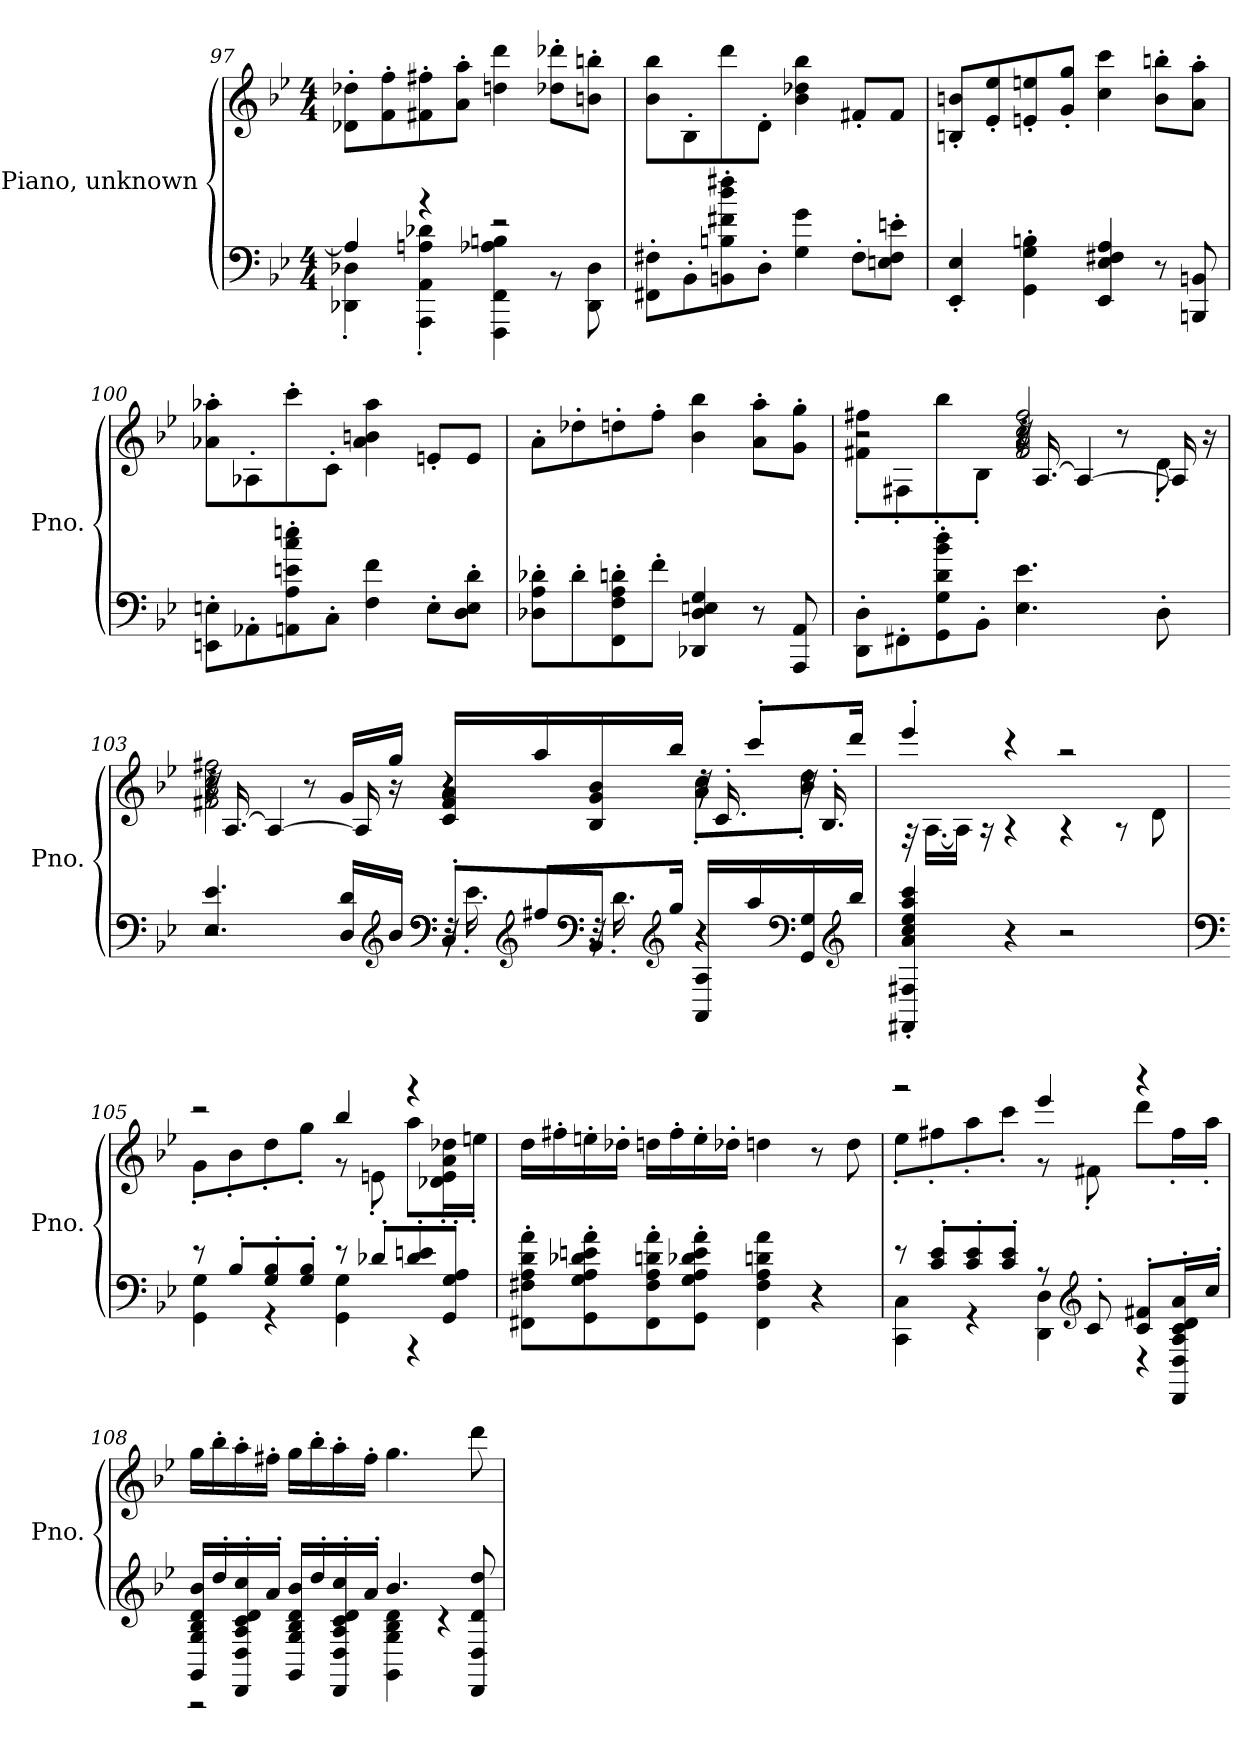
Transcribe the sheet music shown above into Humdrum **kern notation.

**kern	**kern
*part1	*part1
*staff2	*staff1
*I"Piano, unknown	*
*I'Pno.	*
!!LO:LB:g=z
*clefF4	*clefG2
*k[b-e-]	*k[b-e-]
*M4/4	*M4/4
=97	=97
*^	*
4A-/]	4DD-X\' 4D-X\'	8d-X\' 8dd-X\'L
.	.	8f\' 8ff\'
4r	4AAA\' 4AA\' 4An\' 4d-X\'	8f#X\' 8ff#X\'
.	.	8a\' 8aa\'J
2r	4FFF\ 4FF\ 4A-X\ 4Bn\	4ddn\ 4ddd\
.	8r	8dd-X\' 8ddd-X\'L
.	8DD-\ 8D-\	8bn\' 8bbn\'J
*v	*v	*
=98	=98
8FF#X\' 8F#X\'L	8b-\ 8bb-\L
8BB-'\	8B-'\
8BBn\' 8Bn\' 8f#X\' 8dd\' 8ff#X\'	8ddd\
8D'\J	8d'\J
4G\ 4g\	4b-\ 4dd-X\ 4bb-\
8F#'\L	8f#X'/L
8En\' 8F#\' 8en\'J	8f#/J
=99	=99
4EE-/' 4E-/'	8Bn/' 8bn/'L
.	8e-/' 8ee-/'
4GG\' 4G\' 4Bn\'	8en/' 8een/'
.	8g/' 8gg/'J
4EE-/ 4E-/ 4F#X/ 4A/	4cc\ 4ccc\
8r	8b\' 8bbn\'L
8BBBn/ 8BBn/	8a\' 8aa\'J
!!LO:PB:g=z
=100	=100
8EEn\' 8En\'L	8a-X\' 8aa-X\'L
8AA-X'\	8A-X'\
8AAn\' 8A\' 8en\' 8cc\' 8een\'	8ccc'\
8C'\J	8c'\J
4F\ 4f\	4a-\ 4bn\ 4aa-\
8E'\L	8en'/L
8D\' 8E\' 8d\'J	8e/J
=101	=101
8D-X\' 8A\' 8d-X\'L	8a'\L
8d-'\	8dd-X'\
8FF\' 8F\' 8A\' 8dn\'	8ddn'\
8f'\J	8ff'\J
4DD-X/ 4D-/ 4En/ 4G/	4b-\ 4bb-\
8r	8a\' 8aa\'L
8AAA/ 8AA/	8g\' 8gg\'J
=102	=102
*	*^
*	*	*^
8DD\' 8D\'L	2r	8f#X\' 8ff#X\'L	2r
8FF#X'\	.	8F#X'\	.
8GG\' 8G\' 8d\' 8b-\' 8dd\'	.	8bb-'\	.
8BB-'\J	.	8B-'\J	.
4.E-\ 4.e-\	2f#/ 2a/ 2cc/ 2ff#/	4r	32r
.	.	.	[16.A/
.	.	.	4A/_
.	.	8r	.
8D'\	.	8d'\	16A/]
.	.	.	16r
!!LO:LB:g=z	!!	!!
=103	=103	=103	=103
*^	*	*	*
*	*^	*	*	*
4.E-/ 4.e-/	2r	2r	4r	2f#X\ 2a\ 2cc\ 2ff#X\	32r
.	.	.	.	.	[16.A/
.	.	.	.	.	4A/_
.	.	.	8r	.	.
16D/ 16d/LL	.	.	16g/LL	.	16A/]
*clefG2	*	*	*	*	*
16b-/JJ	.	.	16gg/JJ	.	16r
*clefF4	*	*	*	*	*
16r	32r	8C'/L	16c/ 16f#/ 16a/LL	4r	4r
.	16.e-'\	.	.	.	.
*clefG2	*	*	*	*	*
8ff#X'/L	.	.	16aa/	.	.
*clefF4	*	*	*	*	*
.	32r	8BB-'/J	16B-/ 16g/ 16b-/	.	.
.	16.d'\	.	.	.	.
*clefG2	*	*	*	*	*
16gg/Jk	.	.	16bb-/JJ	.	.
16AA/ 16A/LL	4r	4r	16r	8a\' 8cc\'L	32r
.	.	.	.	.	16.c'/
16aa/	.	.	8ccc'/L	.	.
*clefF4	*	*	*	*	*
16GG/ 16G/	.	.	.	8b-\' 8dd\'J	32r
.	.	.	.	.	16.B-'/
*clefG2	*	*	*	*	*
16bb-/JJ	.	.	16ddd/Jk	.	.
*v	*v	*v	*	*	*
*	*	*v	*v
=104	=104	=104
4FF#X/' 4F#X/' 4a/' 4cc/' 4ee-/' 4aa/' 4ccc/'	4eee-'/	32r
.	.	[16.A\LL
.	.	16A\JJ]
.	.	16r
4r	4r	4r
2r	2r	4r
.	.	8r
.	.	8d\
!!LO:LB:g=z	!!
=105	=105	=105
*clefF4	*	*
*^	*	*
8r	4GG\ 4G\	2r	8g'\L
8B-'/L	.	.	8b-'\
8G/' 8B-/'	4r	.	8dd'\
8G/' 8B-/'J	.	.	8gg'\J
8r	4GG\ 4G\	4bb-/	8r
8d-X'/L	.	.	8en'\
8d-/' 8en/'	4r	4r	8aa\L
8GG/' 8G/' 8A/'J	.	.	16d-X\' 16e\' 16a\' 16dd-X\'L
.	.	.	16een'\JJ
*v	*v	*	*
*	*v	*v
=106	=106
8FF#X\' 8F#X\' 8A\' 8d\' 8a\'L	16dd\LL
.	16ff#X'\
8GG\' 8G\' 8A\' 8d-X\' 8en\' 8a\'	16een'\
.	16dd-X'\JJ
8FF#\' 8F#\' 8A\' 8dn\' 8a\'	16ddn\LL
.	16ff#'\
8GG\' 8G\' 8A\' 8d-X\' 8e\' 8a\'J	16ee'\
.	16dd-X'\JJ
4FF#\ 4F#\ 4A\ 4dn\ 4a\	4ddn\
4r	8r
.	8dd\
!!LO:LB:g=z
=107	=107
*^	*^
8r	4CC\ 4C\	2r	8ee-'\L
8c/' 8e-/'L	.	.	8ff#X'\
8c/' 8e-/'	4r	.	8aa'\
8c/' 8e-/'J	.	.	8ccc'\J
8r	4DD\ 4D\	4eee-/	8r
*clefG2	*	*	*
8c'/	.	.	8f#X'\
8c/' 8f#X/'L	4r	4r	8ddd\L
16DD/' 16D/' 16A/' 16c/' 16d/' 16a/'L	.	.	16ff#'\L
16cc'/JJ	.	.	16aa'\JJ
*	*	*v	*v
=108	=108	=108
16GG/ 16G/ 16B-/ 16d/ 16b-/LL	2r	16gg\LL
16dd'/	.	16bb-'\
16DD/' 16D/' 16A/' 16c/' 16d/' 16cc/'	.	16aa'\
16a'/JJ	.	16ff#X'\JJ
16GG/ 16G/ 16B-/ 16d/ 16b-/LL	.	16gg\LL
16dd'/	.	16bb-'\
16DD/' 16D/' 16A/' 16c/' 16d/' 16cc/'	.	16aa'\
16a'/JJ	.	16ff#'\JJ
4.b-/	4GG\ 4G\ 4B-\ 4d\	4.gg\
.	4r	.
8DD/ 8D/ 8d/ 8dd/	.	8ddd\
*v	*v	*
=	=
*-	*-
